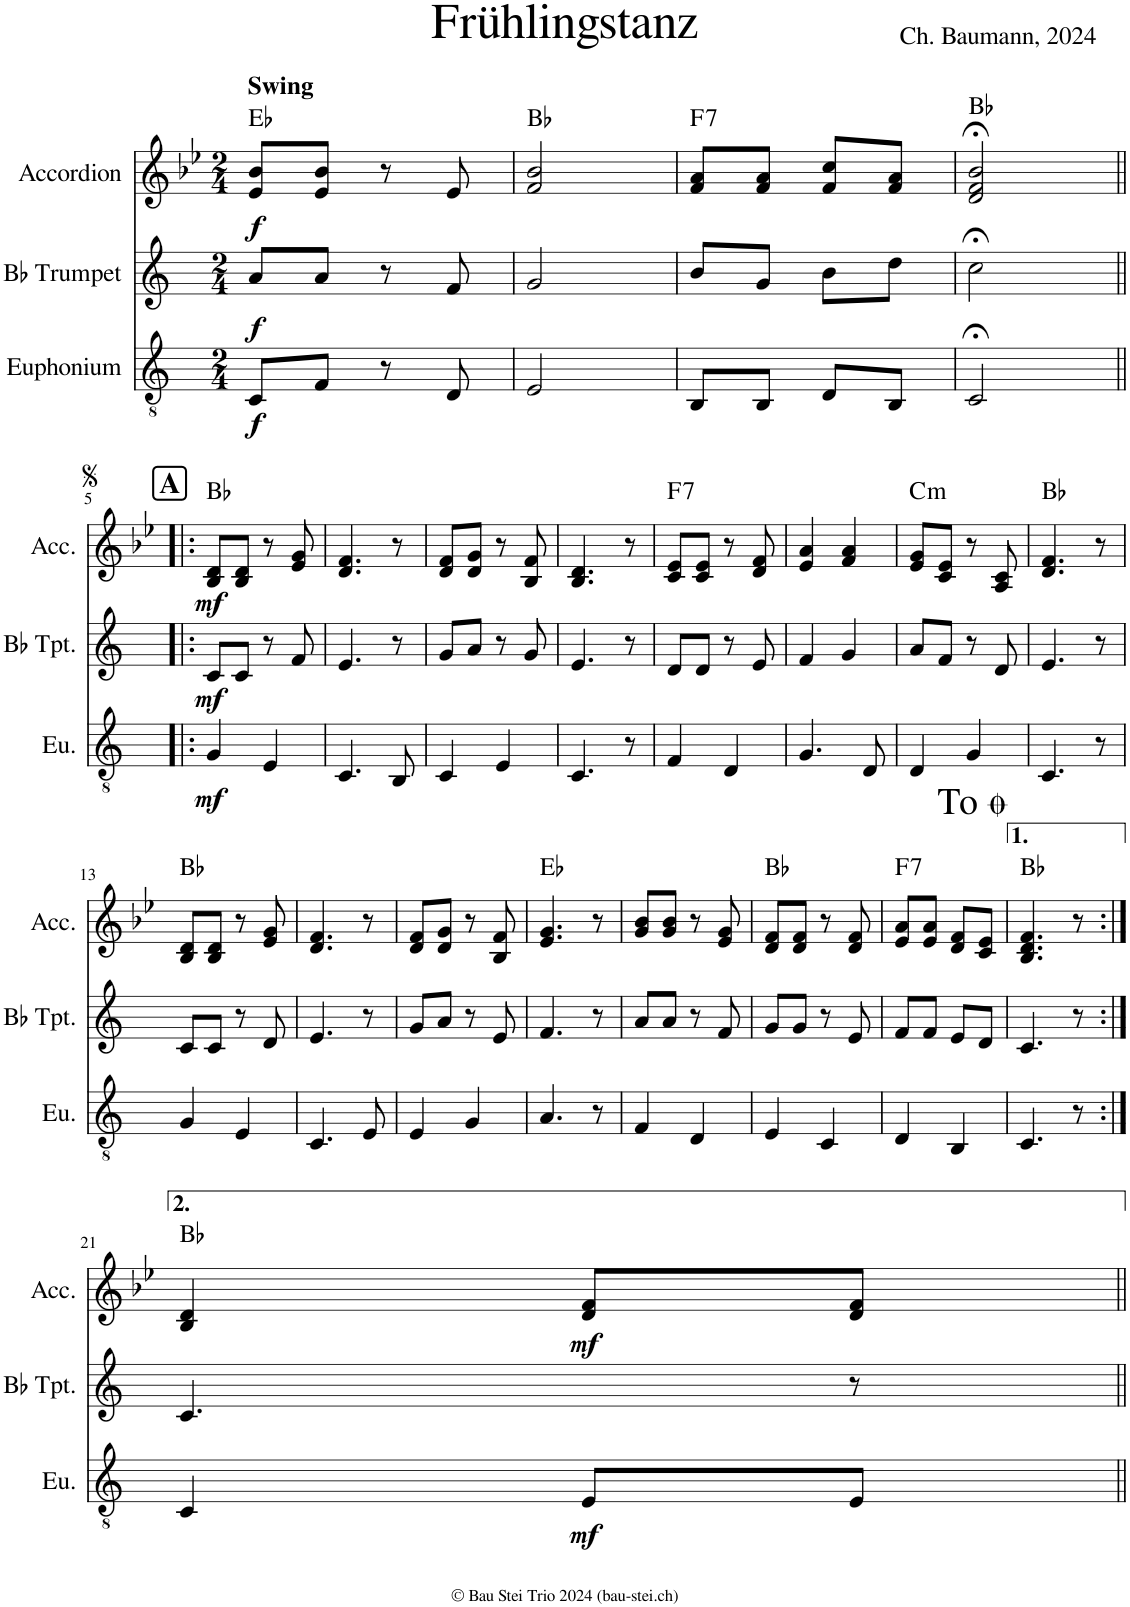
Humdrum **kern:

**kern	**dynam	**kern	**dynam	**kern	**dynam	**harte
*part3	*part3	*part2	*part2	*part1	*part1	*part1
*staff3	*staff3	*staff2	*staff2	*staff1	*staff1	*
*I"Euphonium	*	*I"Bb Trumpet	*	*I"Accordion	*	*
*I'Eu.	*	*I'Bb Tpt.	*	*I'Acc.	*	*
*clefGv2	*	*clefG2	*	*clefG2	*	*
*Trd1c2	*	*Trd1c2	*	*	*	*
*k[]	*	*k[]	*	*k[b-e-]	*	*
*M2/4	*	*M2/4	*	*M2/4	*	*
=1	=1	=1	=1	=1	=1	=1
!	!	!	!	!LO:TX:a:B:t=Swing	!	!
!	!LO:DY:b	!	!LO:DY:b	!	!LO:DY:b	!
8C/L	f	8a/L	f	8e-/ 8b-/L	f	Eb:maj
8F/J	.	8a/J	.	8e-/ 8b-/J	.	.
8r	.	8r	.	8r	.	.
8D/	.	8f/	.	8e-/	.	.
=2	=2	=2	=2	=2	=2	=2
2E/	.	2g/	.	2f/ 2b-/	.	Bb:maj
=3	=3	=3	=3	=3	=3	=3
!	!	!	!	!	!	!LO:H:kt=7
8BB/L	.	8b/L	.	8f/ 8a/L	.	F:7
8BB/J	.	8g/J	.	8f/ 8a/J	.	.
8D/L	.	8b\L	.	8f/ 8cc/L	.	.
8BB/J	.	8dd\J	.	8f/ 8a/J	.	.
=4	=4	=4	=4	=4	=4	=4
2C;</	.	2cc;<\	.	2d/;< 2f/;< 2b-/;<	.	Bb:maj
!!LO:LB:g=z
!!LO:REH:place=s1:a:B:cj:fs=14:t=A
=5!|:	=5!|:	=5!|:	=5!|:	=5!|:	=5!|:	=5!|:
!	!LO:DY:b	!	!LO:DY:b	!	!LO:DY:b	!
4G/	mf	8c/L	mf	8B-/ 8d/L	mf	Bb:maj
.	.	8c/J	.	8B-/ 8d/J	.	.
4E/	.	8r	.	8r	.	.
.	.	8f/	.	8e-/ 8g/	.	.
=6	=6	=6	=6	=6	=6	=6
4.C/	.	4.e/	.	4.d/ 4.f/	.	.
8BB/	.	8r	.	8r	.	.
=7	=7	=7	=7	=7	=7	=7
4C/	.	8g/L	.	8d/ 8f/L	.	.
.	.	8a/J	.	8d/ 8g/J	.	.
4E/	.	8r	.	8r	.	.
.	.	8g/	.	8B-/ 8f/	.	.
=8	=8	=8	=8	=8	=8	=8
4.C/	.	4.e/	.	4.B-/ 4.d/	.	.
8r	.	8r	.	8r	.	.
=9	=9	=9	=9	=9	=9	=9
!	!	!	!	!	!	!LO:H:kt=7
4F/	.	8d/L	.	8c/ 8e-/L	.	F:7
.	.	8d/J	.	8c/ 8e-/J	.	.
4D/	.	8r	.	8r	.	.
.	.	8e/	.	8d/ 8f/	.	.
=10	=10	=10	=10	=10	=10	=10
4.G/	.	4f/	.	4e-/ 4a/	.	.
.	.	4g/	.	4f/ 4a/	.	.
8D/	.	.	.	.	.	.
=11	=11	=11	=11	=11	=11	=11
!	!	!	!	!	!	!LO:H:kt=m
4D/	.	8a/L	.	8e-/ 8g/L	.	C:min
.	.	8f/J	.	8c/ 8e-/J	.	.
4G/	.	8r	.	8r	.	.
.	.	8d/	.	8A/ 8c/	.	.
=12	=12	=12	=12	=12	=12	=12
4.C/	.	4.e/	.	4.d/ 4.f/	.	Bb:maj
8r	.	8r	.	8r	.	.
!!LO:LB:g=z
=13	=13	=13	=13	=13	=13	=13
4G/	.	8c/L	.	8B-/ 8d/L	.	Bb:maj
.	.	8c/J	.	8B-/ 8d/J	.	.
4E/	.	8r	.	8r	.	.
.	.	8d/	.	8e-/ 8g/	.	.
=14	=14	=14	=14	=14	=14	=14
4.C/	.	4.e/	.	4.d/ 4.f/	.	.
8E/	.	8r	.	8r	.	.
=15	=15	=15	=15	=15	=15	=15
4E/	.	8g/L	.	8d/ 8f/L	.	.
.	.	8a/J	.	8d/ 8g/J	.	.
4G/	.	8r	.	8r	.	.
.	.	8e/	.	8B-/ 8f/	.	.
=16	=16	=16	=16	=16	=16	=16
4.A/	.	4.f/	.	4.e-/ 4.g/	.	Eb:maj
8r	.	8r	.	8r	.	.
=17	=17	=17	=17	=17	=17	=17
4F/	.	8a/L	.	8g/ 8b-/L	.	.
.	.	8a/J	.	8g/ 8b-/J	.	.
4D/	.	8r	.	8r	.	.
.	.	8f/	.	8e-/ 8g/	.	.
=18	=18	=18	=18	=18	=18	=18
4E/	.	8g/L	.	8d/ 8f/L	.	Bb:maj
.	.	8g/J	.	8d/ 8f/J	.	.
4C/	.	8r	.	8r	.	.
.	.	8e/	.	8d/ 8f/	.	.
=19	=19	=19	=19	=19	=19	=19
4D/	.	8f/L	.	8e-/ 8a/L	.	F:7
.	.	8f/J	.	8e-/ 8a/J	.	.
4BB/	.	8e/L	.	8d/ 8f/L	.	.
.	.	8d/J	.	8c/ 8e-/J	.	.
!	!	!	!	!LO:TX:a:t=<font size="18"/>To	!	!LO:H:kt=7
=20	=20	=20	=20	=20	=20	=20
4.C/	.	4.c/	.	4.B-/ 4.d/ 4.f/	.	Bb:maj
8r	.	8r	.	8r	.	.
!!LO:LB:g=z
=21:|!	=21:|!	=21:|!	=21:|!	=21:|!	=21:|!	=21:|!
4C/	.	4.c/	.	4B-/ 4d/	.	Bb:maj
!	!LO:DY:b	!	!	!	!LO:DY:b	!
8E/L	mf	.	.	8d/ 8f/L	mf	.
8E/J	.	8r	.	8d/ 8f/J	.	.
=||	=||	=||	=||	=||	=||	=||
*-	*-	*-	*-	*-	*-	*-
